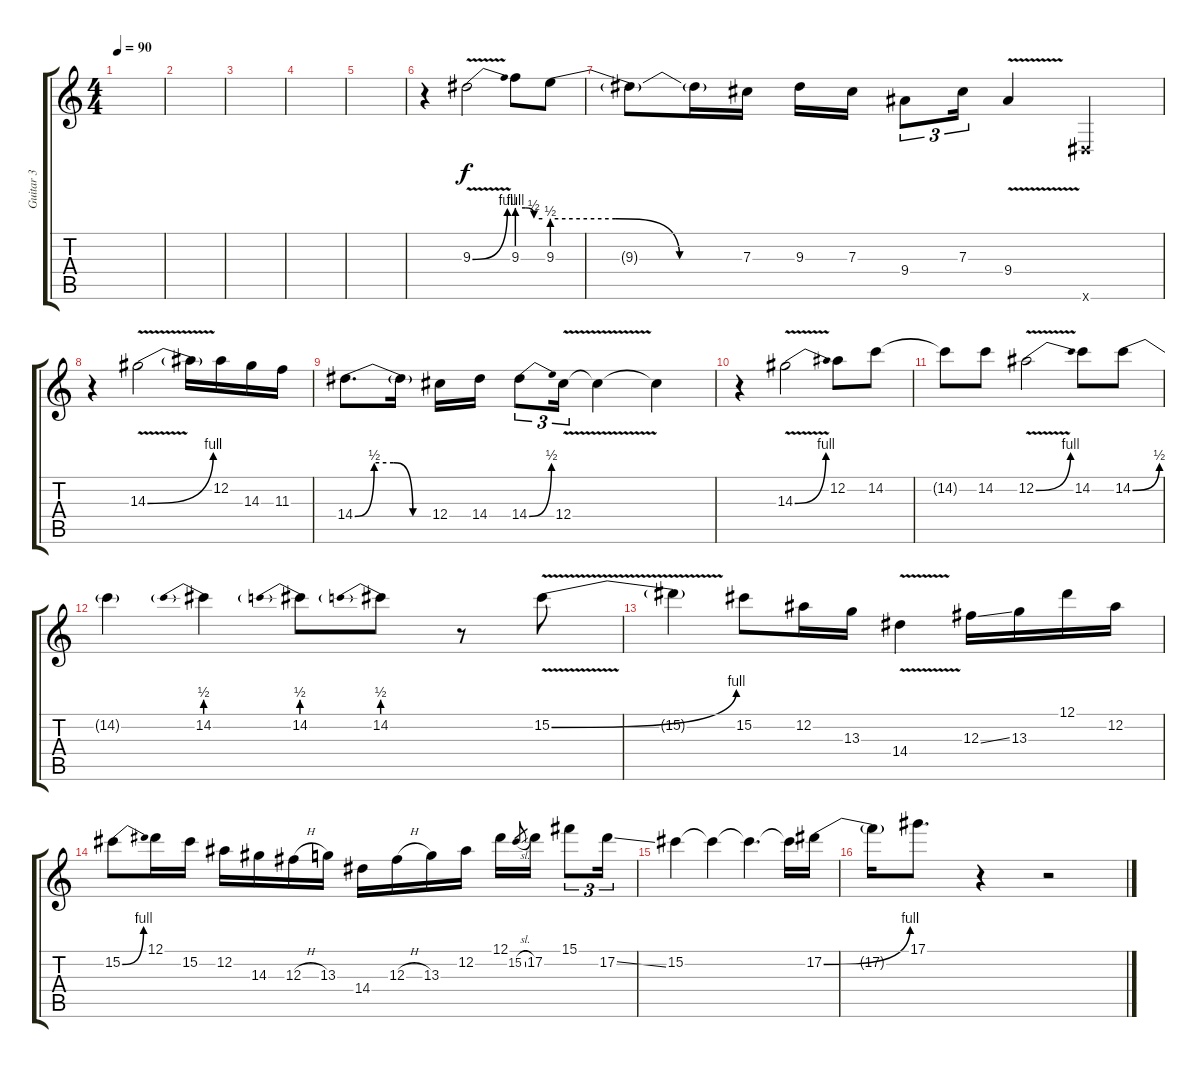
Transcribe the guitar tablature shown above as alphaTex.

\track ("Guitar 3" "Guitar 3") {instrument distortionguitar}
\staff {score tabs}
\tuning (Eb4 Bb3 Gb3 Db3 Ab2 Eb2) {hide}
\ts (4 4)
\tempo 90
\clef g2
\ks c
|
|
|
|
|
r.4 9.3{be (bend 0 0 60 4) v}.2 9.3{be (custom 0 4 20 4 40 2 60 2)}.8 9.3{be (custom 0 2 20 2 40 0 60 0)}.8 |
9.3{t}.8 9.3{t}.16 7.3.16 9.3.16 7.3.16 9.4.8{tu (3 2)} 7.3.16{tu (3 2)} 9.4{v}.4 0.6{x}.4 |
r.4 14.3{be (bend 0 0 60 4) v}.2 14.3{t}.16 12.2.16 14.3.16 11.3.16 |
14.4{be (custom 0 0 15 2 30 2 45 0 60 0)}.8{d} 14.4{t}.16 12.4.16 14.4.16 14.4{be (bend 0 0 60 2)}.8{tu (3 2)} 12.4{v}.16{tu (3 2)} 12.4{t}.4 12.4{t}.4 |
r.4 14.3{be (bend 0 0 60 4) v}.2 12.2.8 14.2.8 |
14.2{t}.8 14.2.8 12.2{be (bend 0 0 60 4) v}.2 14.2.8 14.2{be (bend 0 0 60 2)}.8 |
14.2{t}.4 14.2{be (prebend 0 2 60 2)}.4 14.2{be (prebend 0 2 60 2)}.8 14.2{be (prebend 0 2 60 2)}.8 r.8 15.2{be (bend 0 0 60 4) v}.8 |
15.2{t}.4 15.2.8 12.2.16 13.3.16 14.4{v}.4 12.3{ss}.16 13.3.16 12.1.16 12.2.16 |
15.2{be (bend 0 0 60 4)}.8 12.1.16 15.2.16 12.2.16 14.3.16 12.3{h}.16 13.3.16 14.4.16 12.3{h}.16 13.3.16 12.2.16 12.1.16 15.2{sl}.8{gr} 17.2.16 15.1.8{tu (3 2)} 17.2{ss}.16{tu (3 2)} |
15.2.4 15.2{t}.4 15.2{t}.4{d} 15.2{t}.16 17.2{be (bend 0 0 60 4)}.16 |
17.2{t}.16 17.1.8{d} r.4 r.2
